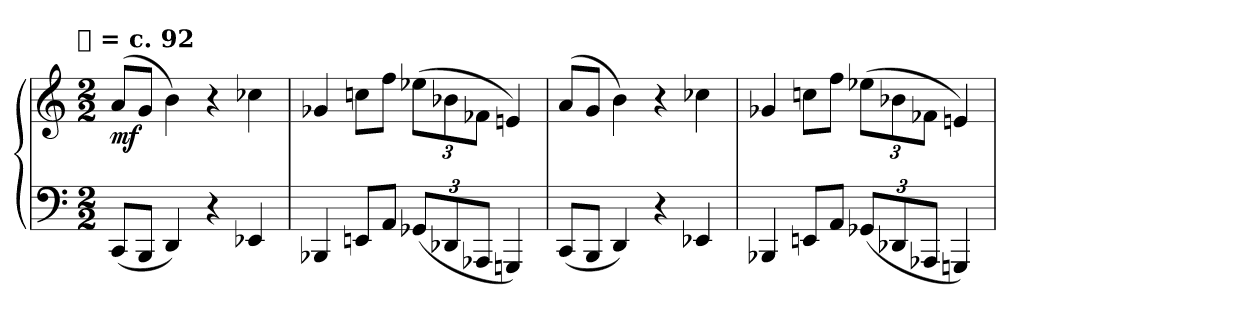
**kern	**kern	**dynam
*part1	*part1	*part1
*staff2	*staff1	*staff1/2
*clefF4	*clefG2	*
*k[]	*k[]	*
!!LO:TX:omd:t=𝅗𝅥 = c. 92
*M2/2	*M2/2	*
*MM120	*MM120	*
=1	=1	=1
!	!	!LO:DY:b
(<8CC/L	(>8a/L	mf
!	!	!LO:DY:b
8BBB/J	8g/J	misterioso
4DD/)	4b\)	.
4r	4r	.
4EE-X/	4cc-X\	.
=2	=2	=2
4BBB-X/	4g-X/	.
8EEn/L	8ccn\L	.
8AA/J	8ff\J	.
*Xbrackettup	*Xbrackettup	*
(<12GG-X/L	(>12ee-X\L	.
12DD-X/	12b-X\	.
12AAA-X/J	12f-X\J	.
4GGGn/)	4en/)	.
=3	=3	=3
(<8CC/L	(>8a/L	.
8BBB/J	8g/J	.
4DD/)	4b\)	.
4r	4r	.
4EE-X/	4cc-X\	.
=4	=4	=4
4BBB-X/	4g-X/	.
8EEn/L	8ccn\L	.
8AA/J	8ff\J	.
(<12GG-X/L	(>12ee-X\L	.
12DD-X/	12b-X\	.
12AAA-X/J	12f-X\J	.
4GGGn/)	4en/)	.
=	=	=
*-	*-	*-
